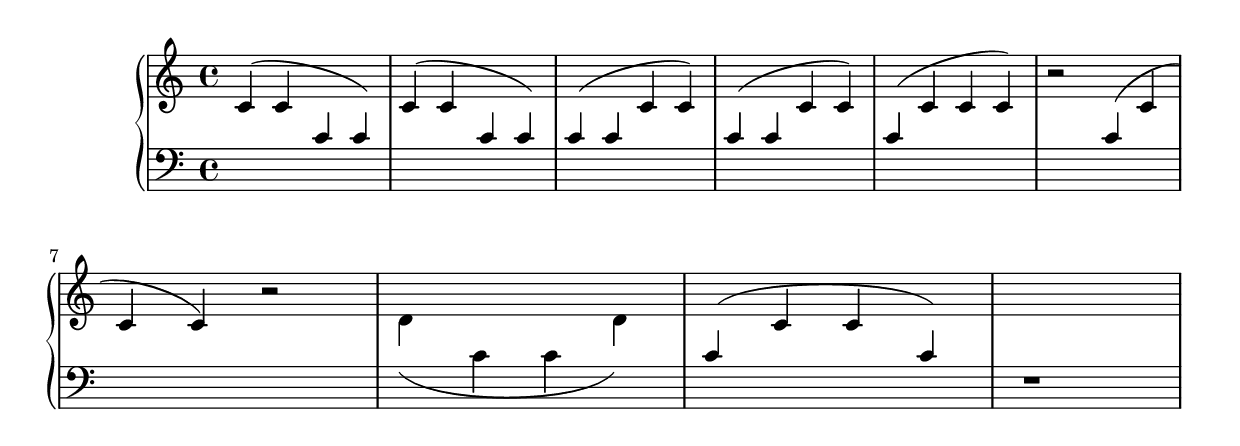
\version "1.7.6"
\header{
texidoc="
The same goes for slurs. They behave decently when broken across
linebreak.
"
}

	
\score{
	\context PianoStaff <
	\context Staff=one \notes\relative c'{
		\stemUp \slurUp
		 c4( c \translator Staff=two c )c |
		\translator Staff=one
		\stemUp \slurUp
		 c4( c \translator Staff=two c )c |
		\stemUp \slurUp
		 c4( c \translator Staff=one c )c |
		\translator Staff=two
		\stemUp \slurUp
		 c4( c \translator Staff=one c )c |
		\translator Staff=two
		\stemUp \slurUp
		 c4( \translator Staff=one c c )c |
		r2
		\translator Staff=two
		\stemUp \slurUp
		 c4( \translator Staff=one c
		   \break
		c )c
		r2
%		\stemDown \slurDown
%		 c4( \translator Staff=two c c \translator Staff=one )c
		\stemDown \slurDown
		 d4( \translator Staff=two c c \translator Staff=one )d
		\translator Staff=two
		\stemUp \slurUp
		 c4( \translator Staff=one c c \translator Staff=two )c
		r1
	}
	\context Staff=two \notes\relative c'{
		\clef bass
		s1 s1 s1 s1 s1 s1 s1 s1 s1 s1
	}
	>
}


%% new-chords-done %%
